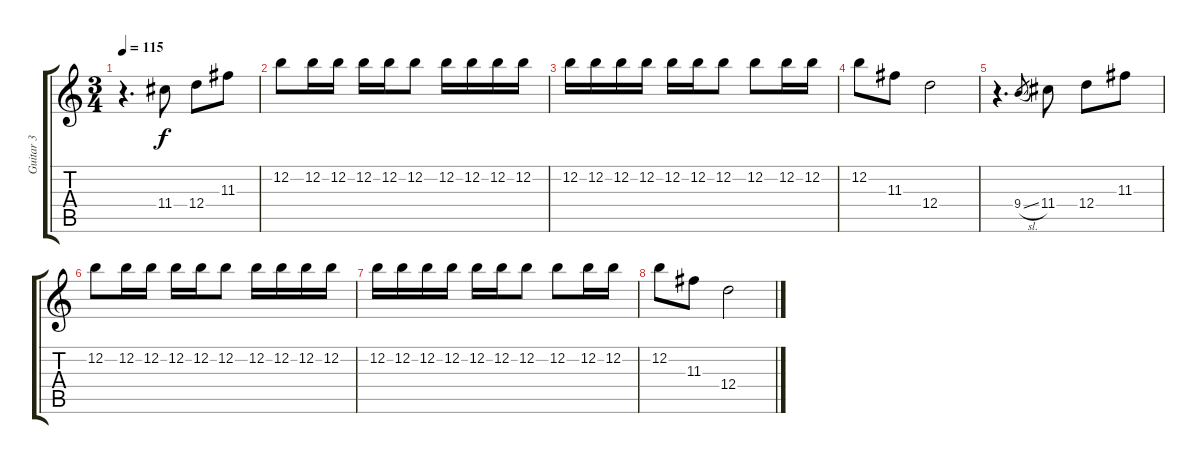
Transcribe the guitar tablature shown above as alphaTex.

\track ("Guitar 3" "Guitar 3") {instrument acousticguitarsteel}
\staff {score tabs}
\tuning (E4 B3 G3 D3 A2 E2) {hide}
\ts (3 4)
\tempo 115
\clef g2
\ks c
r.4{d dy f instrument acousticguitarsteel} 11.4.8 12.4.8 11.3.8 |
12.2.8 12.2.16 12.2.16 12.2.16 12.2.16 12.2.8 12.2.16 12.2.16 12.2.16 12.2.16 |
12.2.16 12.2.16 12.2.16 12.2.16 12.2.16 12.2.16 12.2.8 12.2.8 12.2.16 12.2.16 |
12.2.8 11.3.8 12.4.2 |
r.4{d} 9.4{sl}.8{gr} 11.4.8 12.4.8 11.3.8 |
12.2.8 12.2.16 12.2.16 12.2.16 12.2.16 12.2.8 12.2.16 12.2.16 12.2.16 12.2.16 |
12.2.16 12.2.16 12.2.16 12.2.16 12.2.16 12.2.16 12.2.8 12.2.8 12.2.16 12.2.16 |
12.2.8 11.3.8 12.4.2
